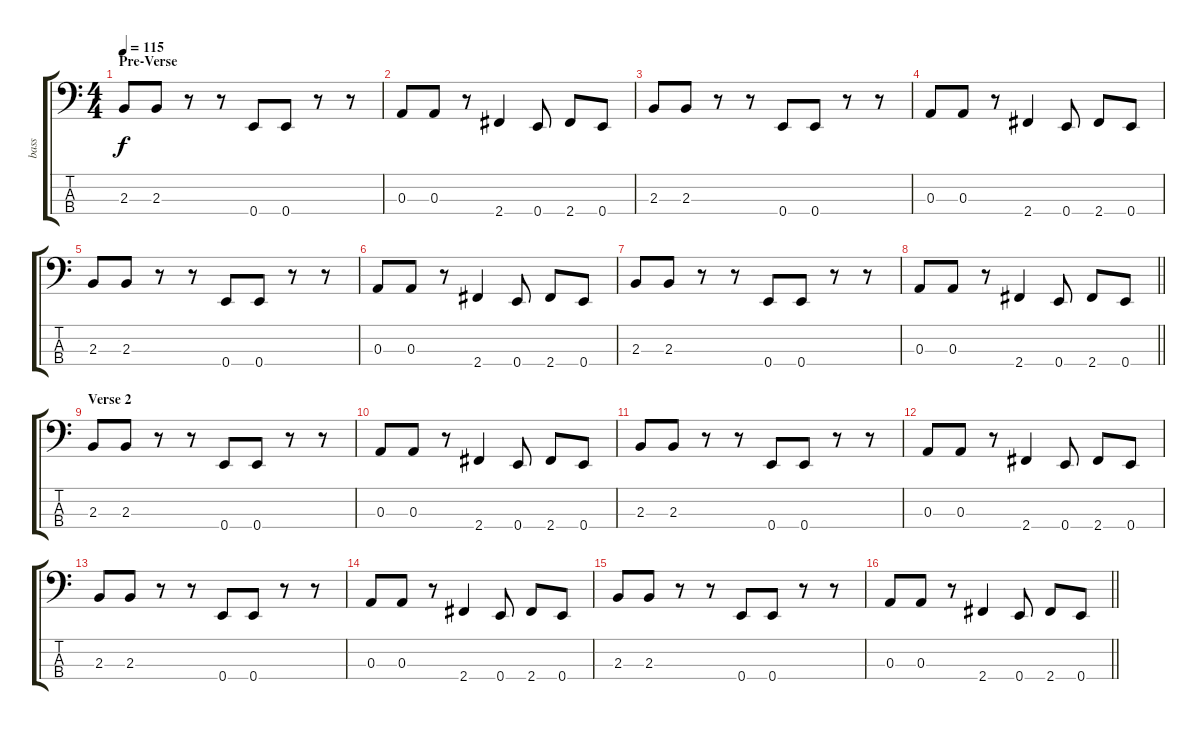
\track ("bass" "bass") {instrument electricbassfinger}
\staff {score tabs}
\tuning (G2 D2 A1 E1) {hide}
\ts (4 4)
\section ("" "Pre-Verse")
\tempo 115
\clef f4
\ks c
2.3.8{dy f} 2.3.8 r.8 r.8 0.4.8 0.4.8 r.8 r.8 |
0.3.8 0.3.8 r.8 2.4.4 0.4.8 2.4.8 0.4.8 |
2.3.8 2.3.8 r.8 r.8 0.4.8 0.4.8 r.8 r.8 |
0.3.8 0.3.8 r.8 2.4.4 0.4.8 2.4.8 0.4.8 |
2.3.8 2.3.8 r.8 r.8 0.4.8 0.4.8 r.8 r.8 |
0.3.8 0.3.8 r.8 2.4.4 0.4.8 2.4.8 0.4.8 |
2.3.8 2.3.8 r.8 r.8 0.4.8 0.4.8 r.8 r.8 |
\barLineRight lightlight
0.3.8 0.3.8 r.8 2.4.4 0.4.8 2.4.8 0.4.8 |
\section ("" "Verse 2")
2.3.8 2.3.8 r.8 r.8 0.4.8 0.4.8 r.8 r.8 |
0.3.8 0.3.8 r.8 2.4.4 0.4.8 2.4.8 0.4.8 |
2.3.8 2.3.8 r.8 r.8 0.4.8 0.4.8 r.8 r.8 |
0.3.8 0.3.8 r.8 2.4.4 0.4.8 2.4.8 0.4.8 |
2.3.8 2.3.8 r.8 r.8 0.4.8 0.4.8 r.8 r.8 |
0.3.8 0.3.8 r.8 2.4.4 0.4.8 2.4.8 0.4.8 |
2.3.8 2.3.8 r.8 r.8 0.4.8 0.4.8 r.8 r.8 |
\barLineRight lightlight
0.3.8 0.3.8 r.8 2.4.4 0.4.8 2.4.8 0.4.8
